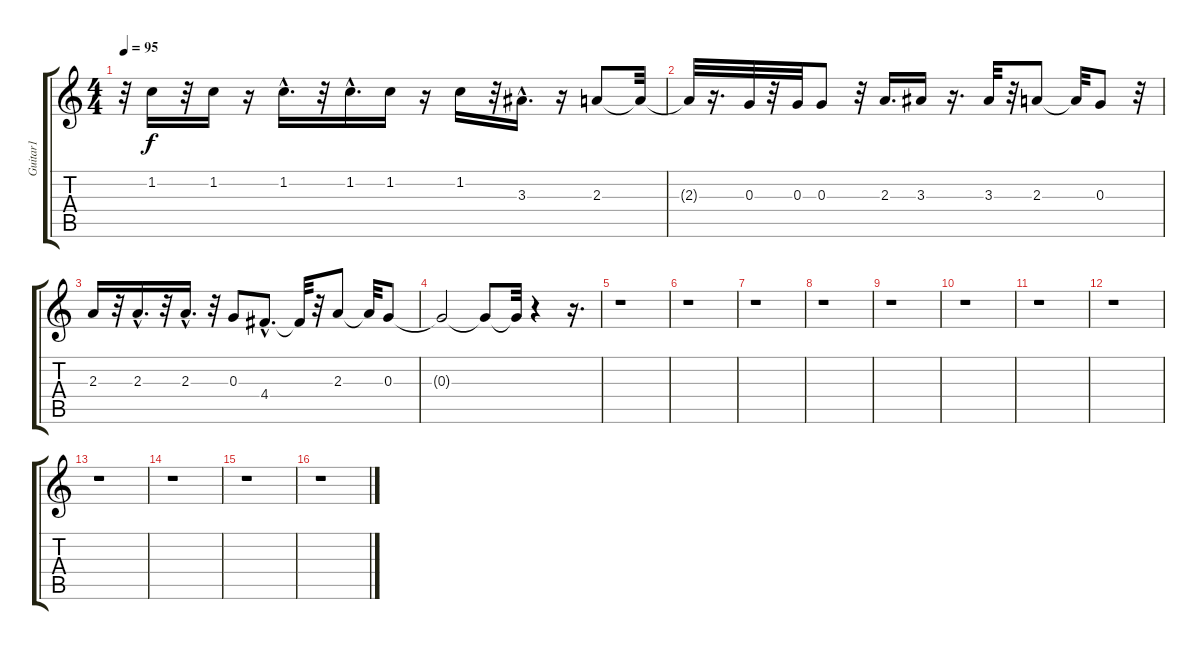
\track ("Guitar1" "Guitar1") {instrument distortionguitar}
\staff {score tabs}
\tuning (E4 B3 G3 D3 A2 E2) {hide}
\ts (4 4)
\tempo 95
\clef g2
\ks c
r.32{dy f instrument distortionguitar} 1.2.16 r.32 1.2.16 r.16 1.2{hac}.16{d} r.32 1.2{hac}.16{d} 1.2.16 r.16 1.2.16 r.32 3.3{hac}.16{d} r.16 2.3.8 2.3{t}.32 |
2.3{t}.32 r.16{d} 0.3.32 r.32 0.3.32 0.3.8 r.32 2.3.16{d} 3.3.16 r.16{d} 3.3.32 r.32 2.3.8 2.3{t}.32 0.3.8 r.32 |
2.3.16 r.32 2.3{hac}.16{d} r.32 2.3{hac}.16{d} r.32 0.3.8 4.4{hac}.8{d} 4.4{t}.32 r.32 2.3.8 2.3{t}.32 0.3.8 |
0.3{t}.2 0.3{t}.8 0.3{t}.32 r.4 r.16{d} |
r.1 |
r.1 |
r.1 |
r.1 |
r.1 |
r.1 |
r.1 |
r.1 |
r.1 |
r.1 |
r.1 |
r.1
